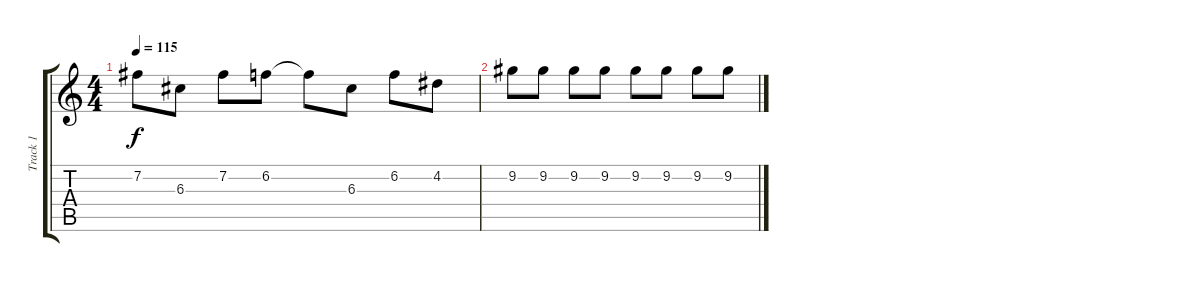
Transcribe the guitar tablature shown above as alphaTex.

\track ("Track 1" "Track 1") {instrument overdrivenguitar}
\staff {score tabs}
\tuning (E4 B3 G3 D3 A2 E2) {hide}
\ts (4 4)
\tempo 115
\clef g2
\ks c
7.2.8{dy f} 6.3.8 7.2.8 6.2.8 6.2{t}.8 6.3.8 6.2.8 4.2.8 |
9.2.8 9.2.8 9.2.8 9.2.8 9.2.8 9.2.8 9.2.8 9.2.8
